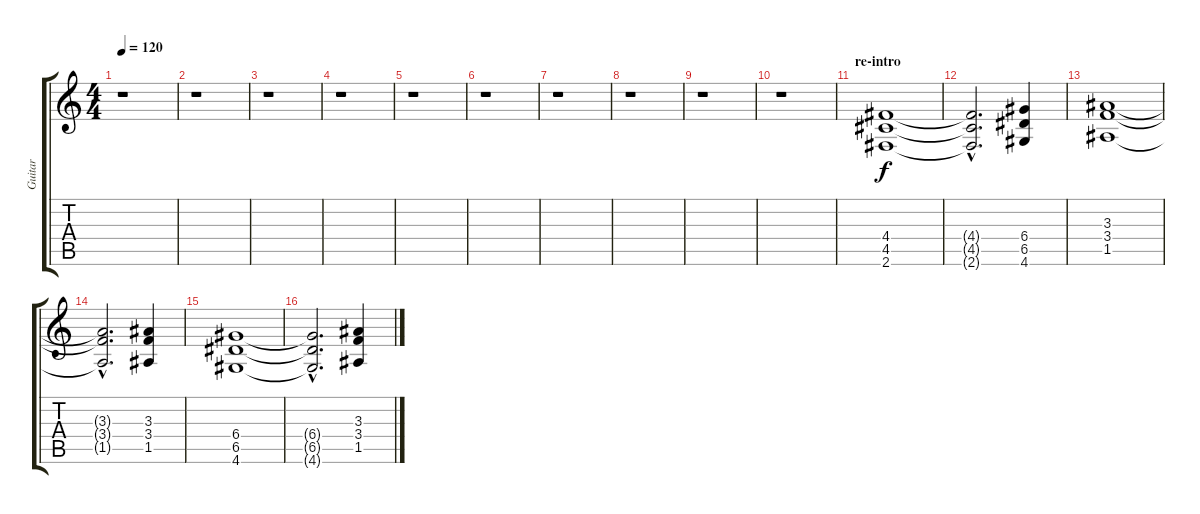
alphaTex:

\track ("Guitar " "Guitar ") {instrument distortionguitar}
\staff {score tabs}
\tuning (E4 B3 G3 D3 A2 E2) {hide}
\ts (4 4)
\tempo 120
\clef g2
\ks c
r.1{dy f instrument distortionguitar} |
r.1 |
r.1 |
r.1 |
r.1 |
r.1 |
r.1 |
r.1 |
r.1 |
r.1 |
\section ("" "re-intro")
(4.4 4.5 2.6).1 |
(4.4{hac t} 4.5{hac t} 2.6{hac t}).2{d} (6.4 6.5 4.6).4 |
(3.3 3.4 1.5).1 |
(3.3{hac t} 3.4{hac t} 1.5{hac t}).2{d} (3.3 3.4 1.5).4 |
(6.4 6.5 4.6).1 |
(6.4{hac t} 6.5{hac t} 4.6{hac t}).2{d} (3.3 3.4 1.5).4
